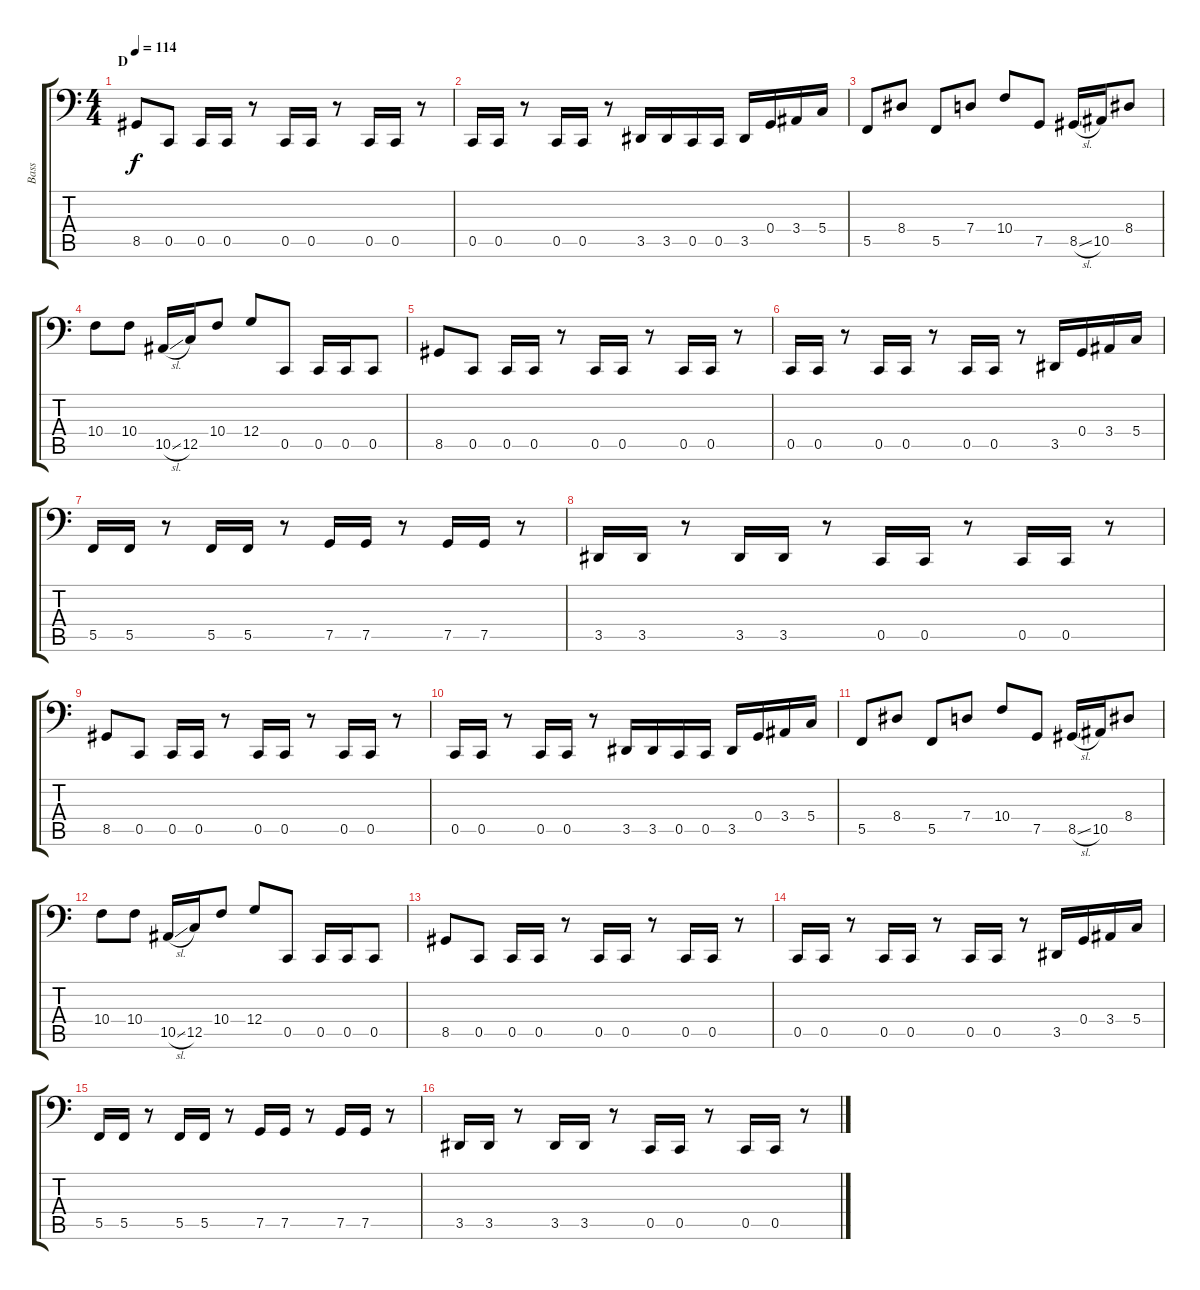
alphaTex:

\track ("Bass" "Bass") {instrument electricbasspick}
\staff {score tabs}
\tuning (Bb2 F2 C2 G1 C1 A0) {hide}
\ts (4 4)
\section ("" "D")
\tempo 114
\clef f4
\ks c
8.5.8{dy f} 0.5.8 0.5.16 0.5.16 r.8 0.5.16 0.5.16 r.8 0.5.16 0.5.16 r.8 |
0.5.16 0.5.16 r.8 0.5.16 0.5.16 r.8 3.5.16 3.5.16 0.5.16 0.5.16 3.5.16 0.4.16 3.4.16 5.4.16 |
5.5.8 8.4.8 5.5.8 7.4.8 10.4.8 7.5.8 8.5{sl}.16 10.5.16 8.4.8 |
10.4.8 10.4.8 10.5{sl}.16 12.5.16 10.4.8 12.4.8 0.5.8 0.5.16 0.5.16 0.5.8 |
8.5.8 0.5.8 0.5.16 0.5.16 r.8 0.5.16 0.5.16 r.8 0.5.16 0.5.16 r.8 |
0.5.16 0.5.16 r.8 0.5.16 0.5.16 r.8 0.5.16 0.5.16 r.8 3.5.16 0.4.16 3.4.16 5.4.16 |
5.5.16 5.5.16 r.8 5.5.16 5.5.16 r.8 7.5.16 7.5.16 r.8 7.5.16 7.5.16 r.8 |
3.5.16 3.5.16 r.8 3.5.16 3.5.16 r.8 0.5.16 0.5.16 r.8 0.5.16 0.5.16 r.8 |
8.5.8 0.5.8 0.5.16 0.5.16 r.8 0.5.16 0.5.16 r.8 0.5.16 0.5.16 r.8 |
0.5.16 0.5.16 r.8 0.5.16 0.5.16 r.8 3.5.16 3.5.16 0.5.16 0.5.16 3.5.16 0.4.16 3.4.16 5.4.16 |
5.5.8 8.4.8 5.5.8 7.4.8 10.4.8 7.5.8 8.5{sl}.16 10.5.16 8.4.8 |
10.4.8 10.4.8 10.5{sl}.16 12.5.16 10.4.8 12.4.8 0.5.8 0.5.16 0.5.16 0.5.8 |
8.5.8 0.5.8 0.5.16 0.5.16 r.8 0.5.16 0.5.16 r.8 0.5.16 0.5.16 r.8 |
0.5.16 0.5.16 r.8 0.5.16 0.5.16 r.8 0.5.16 0.5.16 r.8 3.5.16 0.4.16 3.4.16 5.4.16 |
5.5.16 5.5.16 r.8 5.5.16 5.5.16 r.8 7.5.16 7.5.16 r.8 7.5.16 7.5.16 r.8 |
3.5.16 3.5.16 r.8 3.5.16 3.5.16 r.8 0.5.16 0.5.16 r.8 0.5.16 0.5.16 r.8
